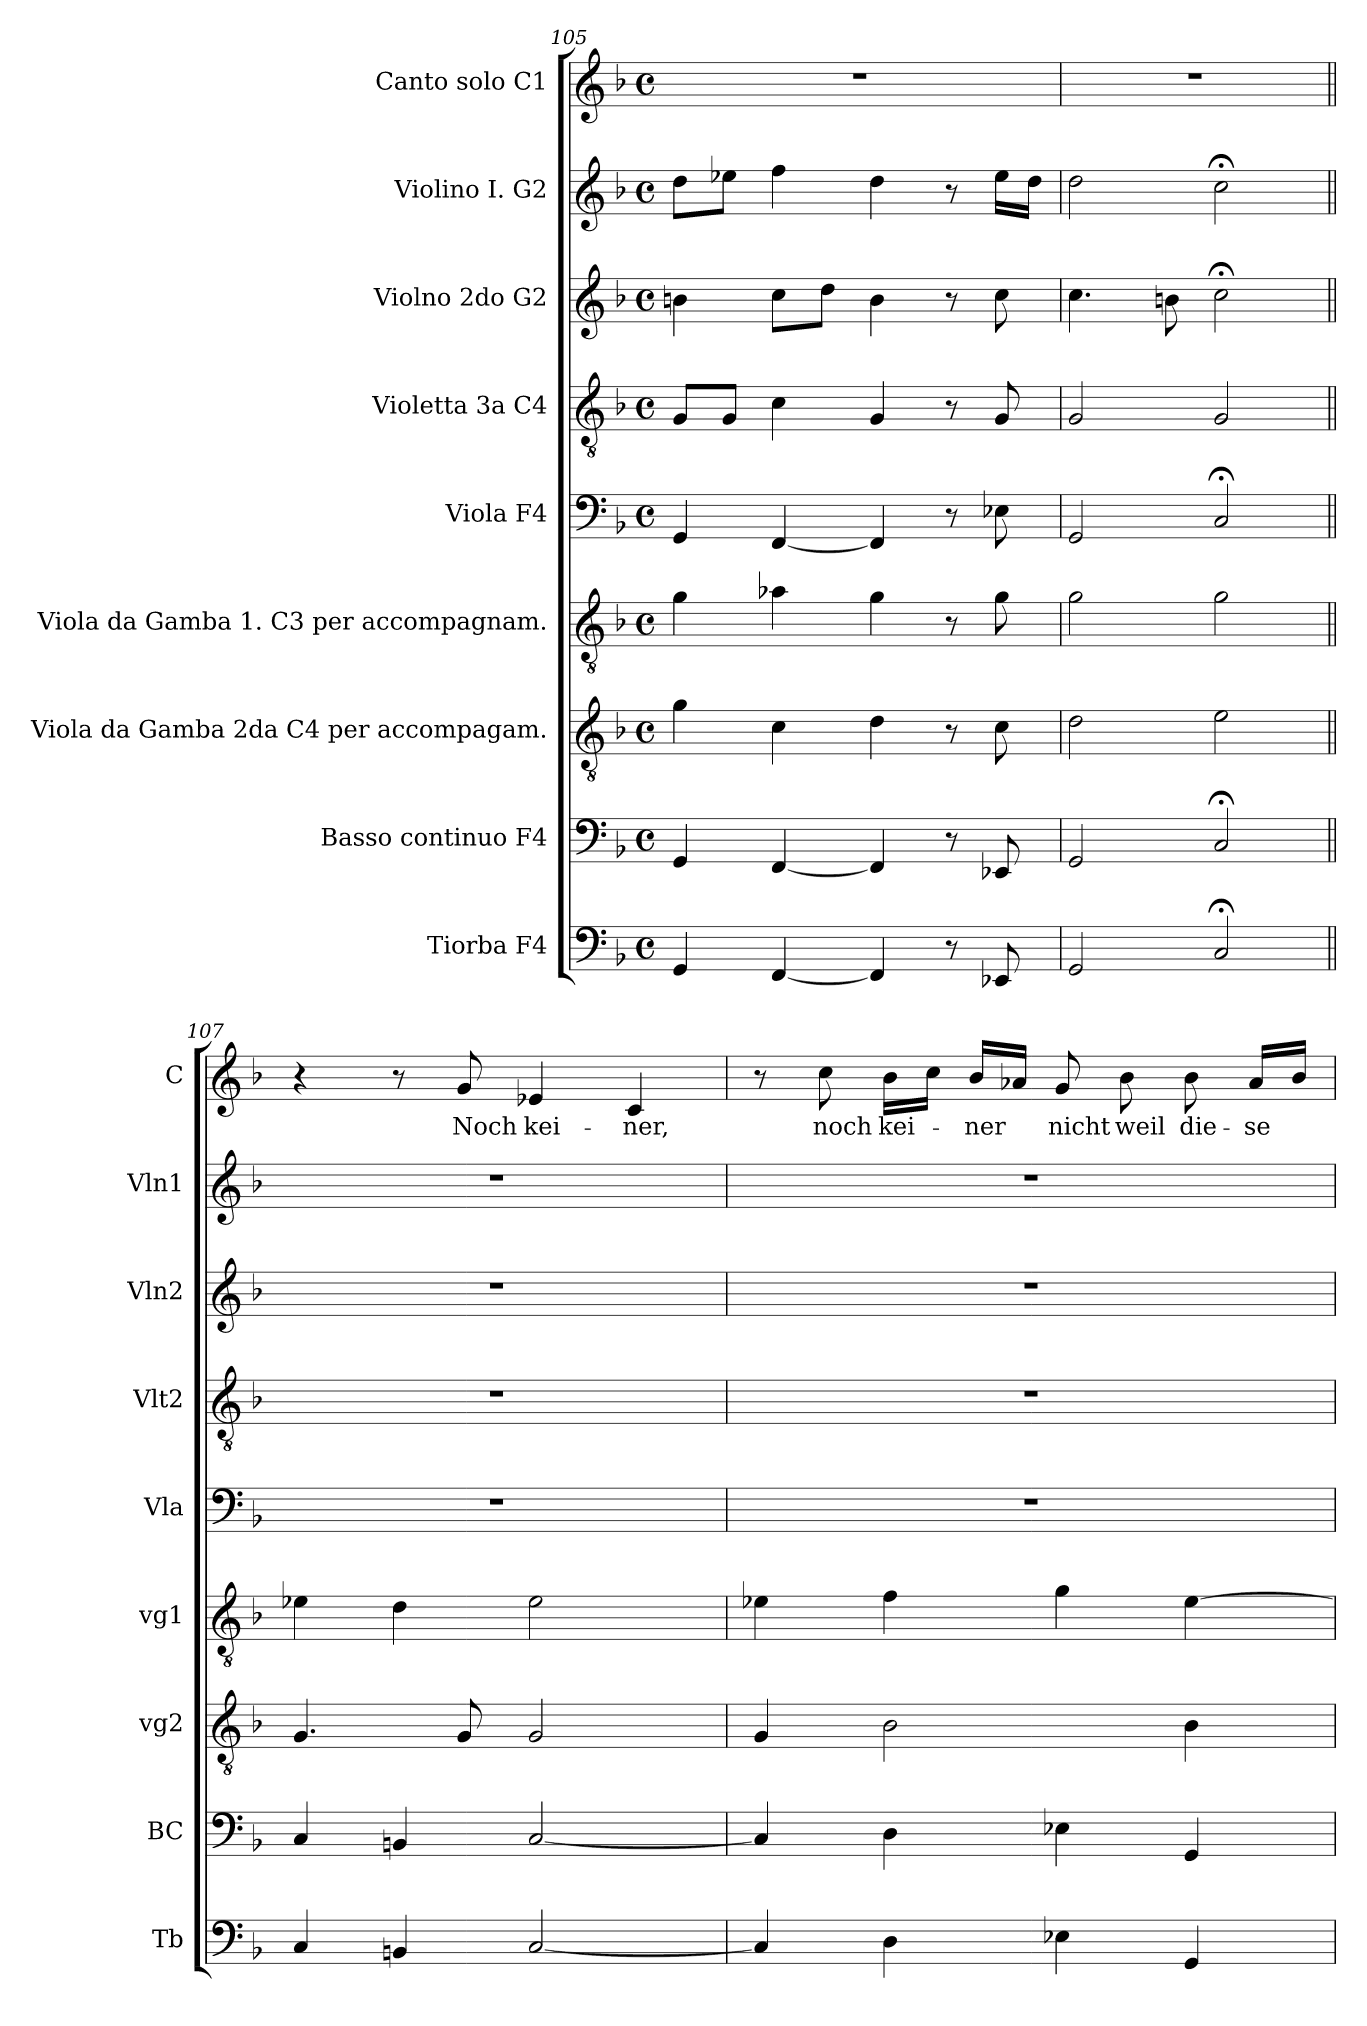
**kern	**kern	**kern	**kern	**kern	**kern	**kern	**kern	**kern	**text
*part9	*part8	*part7	*part6	*part5	*part4	*part3	*part2	*part1	*part1
*staff9	*staff8	*staff7	*staff6	*staff5	*staff4	*staff3	*staff2	*staff1	*staff1
*I"Tiorba F4	*I"Basso continuo F4	*I"Viola da Gamba 2da C4 per accompagam.	*I"Viola da Gamba 1. C3 per accompagnam.	*I"Viola F4	*I"Violetta 3a C4	*I"Violno 2do G2	*I"Violino I. G2	*I"Canto solo C1	*
*I'Tb	*I'BC	*I'vg2	*I'vg1	*I'Vla	*I'Vlt2	*I'Vln2	*I'Vln1	*I'C	*
*clefF4	*clefF4	*clefGv2	*clefGv2	*clefF4	*clefGv2	*clefG2	*clefG2	*clefG2	*
*k[b-]	*k[b-]	*k[b-]	*k[b-]	*k[b-]	*k[b-]	*k[b-]	*k[b-]	*k[b-]	*
*F:	*F:	*F:	*F:	*F:	*F:	*F:	*F:	*F:	*
*M4/4	*M4/4	*M4/4	*M4/4	*M4/4	*M4/4	*M4/4	*M4/4	*M4/4	*
*met(c)	*met(c)	*met(c)	*met(c)	*met(c)	*met(c)	*met(c)	*met(c)	*met(c)	*
=105	=105	=105	=105	=105	=105	=105	=105	=105	=105
4GG/	4GG/	4g\	4g\	4GG/	8G/L	4bn\	8dd\L	1r	.
.	.	.	.	.	8G/J	.	8ee-X\J	.	.
[4FF/	[4FF/	4c\	4a-X\	[4FF/	4c\	8cc\L	4ff\	.	.
.	.	.	.	.	.	8dd\J	.	.	.
4FF/]	4FF/]	4d\	4g\	4FF/]	4G/	4b\	4dd\	.	.
8r	8r	8r	8r	8r	8r	8r	8r	.	.
8EE-X/	8EE-X/	8c\	8g\	8E-X\	8G/	8cc\	16ee-\LL	.	.
.	.	.	.	.	.	.	16dd\JJ	.	.
=106	=106	=106	=106	=106	=106	=106	=106	=106	=106
2GG/	2GG/	2d\	2g\	2GG/	2G/	4.cc\	2dd\	1r	.
.	.	.	.	.	.	8bn\	.	.	.
2C;</	2C;</	2e\	2g\	2C;</	2G/	2cc;<\	2cc;<\	.	.
=107||	=107||	=107||	=107||	=107||	=107||	=107||	=107||	=107||	=107||
4C/	4C/	4.G/	4e-X\	1r	1r	1r	1r	4r	.
4BBn/	4BBn/	.	4d\	.	.	.	.	8r	.
!	!	!	!	!	!	!	!	!	!LO:LY:b
.	.	8G/	.	.	.	.	.	8g/	Noch
!	!	!	!	!	!	!	!	!	!LO:LY:b
[2C/	[2C/	2G/	2e-\	.	.	.	.	4e-X/	kei-
!	!	!	!	!	!	!	!	!	!LO:LY:b
.	.	.	.	.	.	.	.	4c/	-ner,
=108	=108	=108	=108	=108	=108	=108	=108	=108	=108
4C/]	4C/]	4G/	4e-X\	1r	1r	1r	1r	8r	.
!	!	!	!	!	!	!	!	!	!LO:LY:b
.	.	.	.	.	.	.	.	8cc\	noch
!	!	!	!	!	!	!	!	!	!LO:LY:b
4D\	4D\	2B-\	4f\	.	.	.	.	16b-\LL	kei-
.	.	.	.	.	.	.	.	16cc\JJ	.
!	!	!	!	!	!	!	!	!	!LO:LY:b
.	.	.	.	.	.	.	.	16b-/LL	-ner
.	.	.	.	.	.	.	.	16a-X/JJ	.
!	!	!	!	!	!	!	!	!	!LO:LY:b
4E-X\	4E-X\	.	4g\	.	.	.	.	8g/	nicht
!	!	!	!	!	!	!	!	!	!LO:LY:b
.	.	.	.	.	.	.	.	8b-\	weil
!	!	!	!	!	!	!	!	!	!LO:LY:b
4GG/	4GG/	4B-\	[4e-\	.	.	.	.	8b-\	die-
!	!	!	!	!	!	!	!	!	!LO:LY:b
.	.	.	.	.	.	.	.	16a-/LL	-se
.	.	.	.	.	.	.	.	16b-/JJ	.
=	=	=	=	=	=	=	=	=	=
*-	*-	*-	*-	*-	*-	*-	*-	*-	*-
